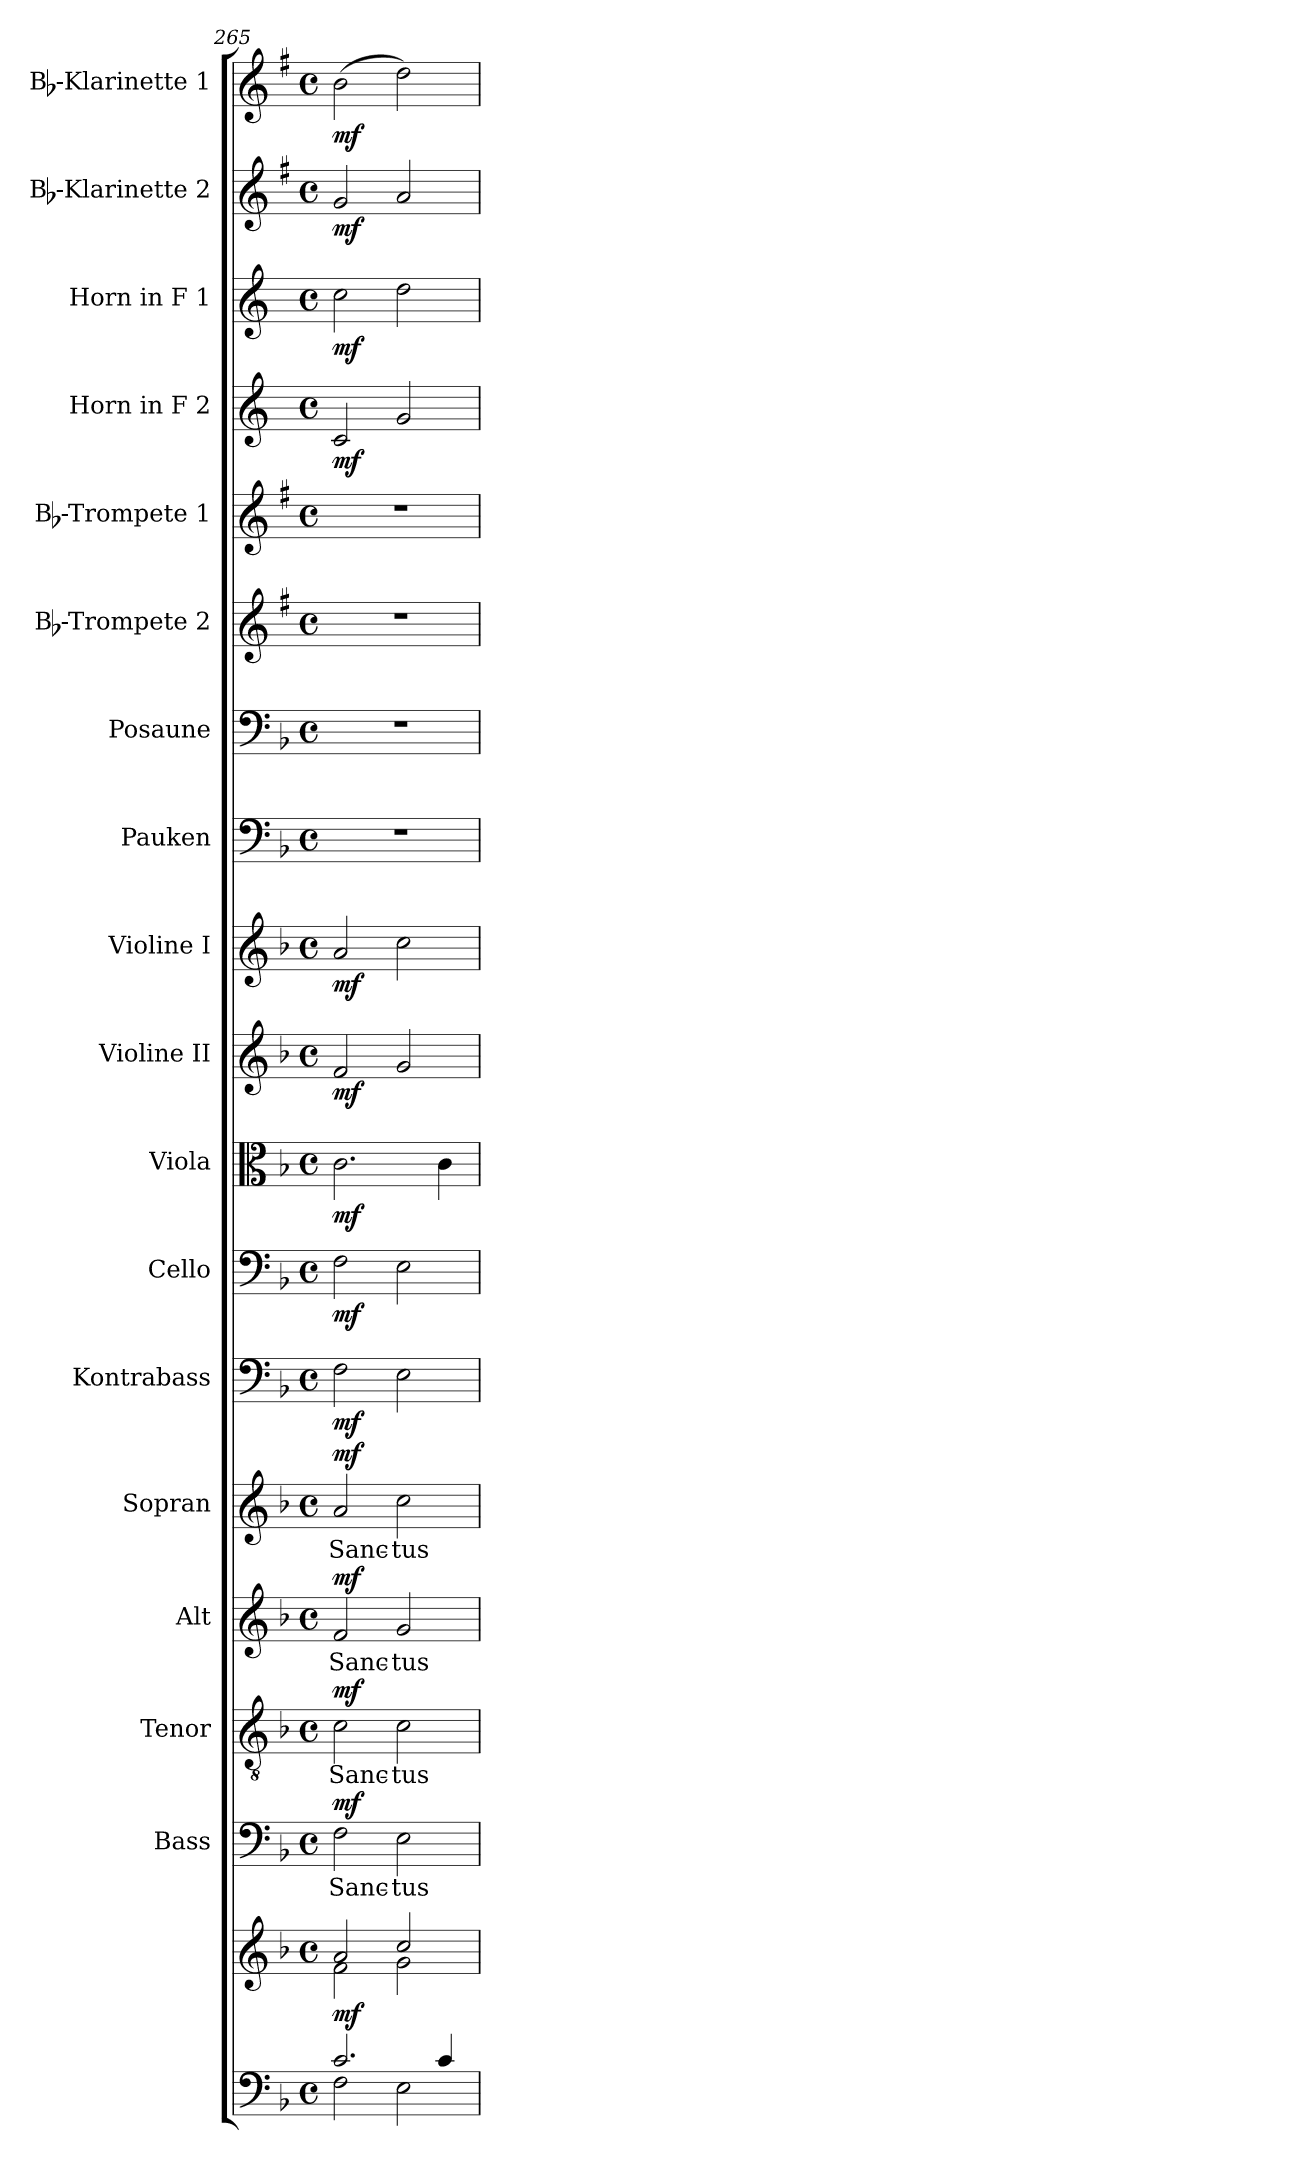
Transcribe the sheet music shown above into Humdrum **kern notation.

**kern	**kern	**dynam	**kern	**text	**dynam	**kern	**text	**dynam	**kern	**text	**dynam	**kern	**text	**dynam	**kern	**dynam	**kern	**dynam	**kern	**dynam	**kern	**dynam	**kern	**dynam	**kern	**kern	**kern	**kern	**kern	**dynam	**kern	**dynam	**kern	**dynam	**kern	**dynam
*part18	*part18	*part18	*part17	*part17	*part17	*part16	*part16	*part16	*part15	*part15	*part15	*part14	*part14	*part14	*part13	*part13	*part12	*part12	*part11	*part11	*part10	*part10	*part9	*part9	*part8	*part7	*part6	*part5	*part4	*part4	*part3	*part3	*part2	*part2	*part1	*part1
*staff19	*staff18	*staff18/19	*staff17	*staff17	*staff17	*staff16	*staff16	*staff16	*staff15	*staff15	*staff15	*staff14	*staff14	*staff14	*staff13	*staff13	*staff12	*staff12	*staff11	*staff11	*staff10	*staff10	*staff9	*staff9	*staff8	*staff7	*staff6	*staff5	*staff4	*staff4	*staff3	*staff3	*staff2	*staff2	*staff1	*staff1
*	*	*	*I"Bass	*	*	*I"Tenor	*	*	*I"Alt	*	*	*I"Sopran	*	*	*I"Kontrabass	*	*I"Cello	*	*I"Viola	*	*I"Violine II	*	*I"Violine I	*	*I"Pauken	*I"Posaune	*I"Bb-Trompete 2	*I"Bb-Trompete 1	*I"Horn in F 2	*	*I"Horn in F 1	*	*I"Bb-Klarinette 2	*	*I"Bb-Klarinette 1	*
*	*	*	*I'B.	*	*	*I'T.	*	*	*I'A.	*	*	*I'S.	*	*	*I'Kb.	*	*	*	*I'Vla.	*	*I'Vl. II	*	*I'Vl. I	*	*I'Pk.	*I'Pos.	*I'Bb Trp. 2	*I'Bb Trp. 1	*	*	*	*	*I'Bb Kl. 2	*	*I'Bb Kl. 1	*
*clefF4	*clefG2	*	*clefF4	*	*	*clefGv2	*	*	*clefG2	*	*	*clefG2	*	*	*clefF4	*	*clefF4	*	*clefC3	*	*clefG2	*	*clefG2	*	*clefF4	*clefF4	*clefG2	*clefG2	*clefG2	*	*clefG2	*	*clefG2	*	*clefG2	*
*	*	*	*	*	*	*	*	*	*	*	*	*	*	*	*ITrd7c12	*	*	*	*	*	*	*	*	*	*	*	*ITrd1c2	*ITrd1c2	*ITrd4c7	*	*ITrd4c7	*	*ITrd1c2	*	*ITrd1c2	*
*k[b-]	*k[b-]	*	*k[b-]	*	*	*k[b-]	*	*	*k[b-]	*	*	*k[b-]	*	*	*k[b-]	*	*k[b-]	*	*k[b-]	*	*k[b-]	*	*k[b-]	*	*k[b-]	*k[b-]	*k[b-]	*k[b-]	*k[b-]	*	*k[b-]	*	*k[b-]	*	*k[b-]	*
*F:	*F:	*	*F:	*	*	*F:	*	*	*F:	*	*	*F:	*	*	*F:	*	*F:	*	*F:	*	*F:	*	*F:	*	*F:	*F:	*F:	*F:	*F:	*	*F:	*	*F:	*	*F:	*
*M4/4	*M4/4	*	*M4/4	*	*	*M4/4	*	*	*M4/4	*	*	*M4/4	*	*	*M4/4	*	*M4/4	*	*M4/4	*	*M4/4	*	*M4/4	*	*M4/4	*M4/4	*M4/4	*M4/4	*M4/4	*	*M4/4	*	*M4/4	*	*M4/4	*
*met(c)	*met(c)	*	*met(c)	*	*	*met(c)	*	*	*met(c)	*	*	*met(c)	*	*	*met(c)	*	*met(c)	*	*met(c)	*	*met(c)	*	*met(c)	*	*met(c)	*met(c)	*met(c)	*met(c)	*met(c)	*	*met(c)	*	*met(c)	*	*met(c)	*
=265	=265	=265	=265	=265	=265	=265	=265	=265	=265	=265	=265	=265	=265	=265	=265	=265	=265	=265	=265	=265	=265	=265	=265	=265	=265	=265	=265	=265	=265	=265	=265	=265	=265	=265	=265	=265
*^	*^	*	*	*	*	*	*	*	*	*	*	*	*	*	*	*	*	*	*	*	*	*	*	*	*	*	*	*	*	*	*	*	*	*	*	*
!	!	!	!	!LO:DY:b	!	!LO:LY:b	!LO:DY:a	!	!LO:LY:b	!LO:DY:a	!	!LO:LY:b	!LO:DY:a	!	!LO:LY:b	!LO:DY:a	!	!LO:DY:b	!	!LO:DY:b	!	!LO:DY:b	!	!LO:DY:b	!	!LO:DY:b	!	!	!	!	!	!LO:DY:b	!	!LO:DY:b	!	!LO:DY:b	!	!LO:DY:b
2.c/	2F\	2a/	2f\	mf	2F\	Sanc-	mf	2c\	Sanc-	mf	2f/	Sanc-	mf	2a/	Sanc-	mf	2FF\	mf	2F\	mf	2.c\	mf	2f/	mf	2a/	mf	1r	1r	1r	1r	2F/	mf	2f\	mf	2f/	mf	(>2a\	mf
!	!	!	!	!	!	!LO:LY:b	!	!	!LO:LY:b	!	!	!LO:LY:b	!	!	!LO:LY:b	!	!	!	!	!	!	!	!	!	!	!	!	!	!	!	!	!	!	!	!	!	!	!
.	2E\	2cc/	2g\	.	2E\	-tus	.	2c\	-tus	.	2g/	-tus	.	2cc\	-tus	.	2EE\	.	2E\	.	.	.	2g/	.	2cc\	.	.	.	.	.	2c/	.	2g\	.	2g/	.	2cc\)	.
4c/	.	.	.	.	.	.	.	.	.	.	.	.	.	.	.	.	.	.	.	.	4c\	.	.	.	.	.	.	.	.	.	.	.	.	.	.	.	.	.
*v	*v	*	*	*	*	*	*	*	*	*	*	*	*	*	*	*	*	*	*	*	*	*	*	*	*	*	*	*	*	*	*	*	*	*	*	*	*	*
*	*v	*v	*	*	*	*	*	*	*	*	*	*	*	*	*	*	*	*	*	*	*	*	*	*	*	*	*	*	*	*	*	*	*	*	*	*	*
=	=	=	=	=	=	=	=	=	=	=	=	=	=	=	=	=	=	=	=	=	=	=	=	=	=	=	=	=	=	=	=	=	=	=	=	=
*-	*-	*-	*-	*-	*-	*-	*-	*-	*-	*-	*-	*-	*-	*-	*-	*-	*-	*-	*-	*-	*-	*-	*-	*-	*-	*-	*-	*-	*-	*-	*-	*-	*-	*-	*-	*-
